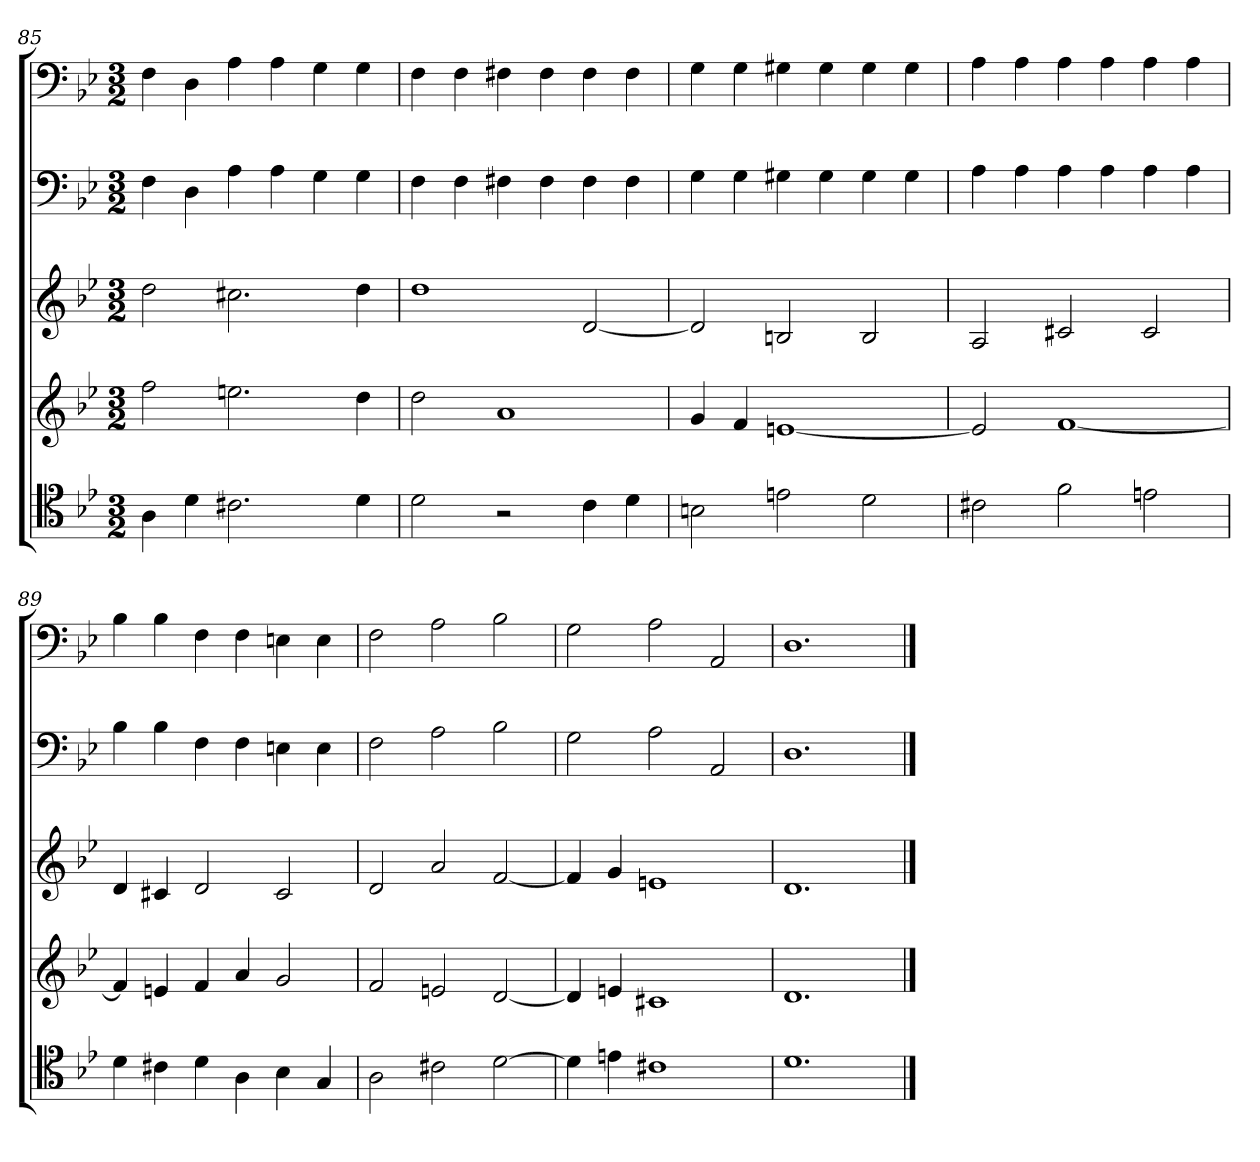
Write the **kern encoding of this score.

**kern	**kern	**kern	**kern	**kern
*part5	*part4	*part3	*part2	*part1
*staff5	*staff4	*staff3	*staff2	*staff1
*clefC4	*	*	*clefF4	*clefF4
*k[b-e-]	*k[b-e-]	*k[b-e-]	*k[b-e-]	*k[b-e-]
*B-:	*B-:	*B-:	*B-:	*B-:
*M3/2	*M3/2	*M3/2	*M3/2	*M3/2
=85	=85	=85	=85	=85
4A	2ff	2dd	4F	4F
4d	.	.	4D	4D
2.c#X	2.een	2.cc#X	4A	4A
.	.	.	4A	4A
.	.	.	4G	4G
4d	4dd	4dd	4G	4G
=86	=86	=86	=86	=86
2d	2dd	1dd	4F	4F
.	.	.	4F	4F
2r	1a	.	4F#X	4F#X
.	.	.	4F#	4F#
4c	.	[2d	4F#	4F#
4d	.	.	4F#	4F#
=87	=87	=87	=87	=87
2Bn	4g	2d]	4G	4G
.	4f	.	4G	4G
2en	[1en	2Bn	4G#X	4G#X
.	.	.	4G#	4G#
2d	.	2B	4G#	4G#
.	.	.	4G#	4G#
=88	=88	=88	=88	=88
2c#X	2e]	2A	4A	4A
.	.	.	4A	4A
2f	[1f	2c#X	4A	4A
.	.	.	4A	4A
2en	.	2c#	4A	4A
.	.	.	4A	4A
=89	=89	=89	=89	=89
4d	4f]	4d	4B-	4B-
4c#X	4en	4c#X	4B-	4B-
4d	4f	2d	4F	4F
4A	4a	.	4F	4F
4B-	2g	2c#	4En	4En
4G	.	.	4E	4E
=90	=90	=90	=90	=90
2A	2f	2d	2F	2F
2c#X	2en	2a	2A	2A
[2d	[2d	[2f	2B-	2B-
=91	=91	=91	=91	=91
4d]	4d]	4f]	2G	2G
4en	4en	4g	.	.
1c#X	1c#X	1en	2A	2A
.	.	.	2AA	2AA
=92	=92	=92	=92	=92
1.d	1.d	1.d	1.D	1.D
==	==	==	==	==
*-	*-	*-	*-	*-
